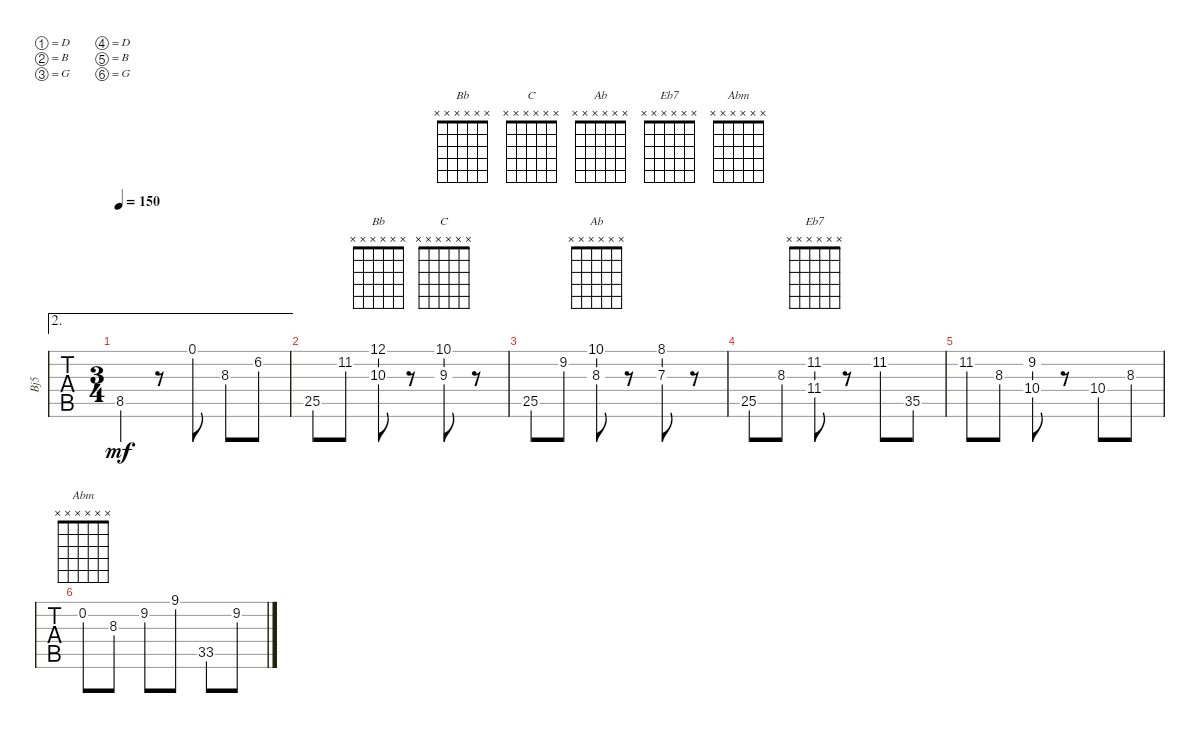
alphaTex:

\defaultSystemsLayout 4
\bracketExtendMode groupsimilarinstruments
\chordDiagramsInScore
\track ("Banjo" "Bj5") {instrument banjo}
\staff {tabs}
\tuning (D4 B3 G3 D3 B2 G2)
\chord ("Bb" x x x x x x)
\chord ("C" x x x x x x)
\chord ("Ab" x x x x x x)
\chord ("Eb7" x x x x x x)
\chord ("Abm" x x x x x x)
\ae 2
\ts (3 4)
\tempo 150
\clef g2
\ks eb
8.5{acc forcenatural}.4{dy mf} r.8 0.1{acc forcenatural}.8 8.3{acc b}.8 6.2{acc forcenatural}.8 |
25.5{acc forcenatural}.8 11.2{acc b}.8 (12.1{acc forcenatural} 10.3{acc forcenatural}).8{ch "Bb"} r.8 (10.1{acc forcenatural} 9.3{acc forcenatural}).8{ch "C"} r.8 |
25.5{acc forcenatural}.8 9.2{acc b}.8 (8.3{acc b} 10.1{acc forcenatural}).8{ch "Ab"} r.8 (8.1{acc b} 7.3{acc forcenatural}).8 r.8 |
25.5{acc forcenatural}.8 8.3{acc b}.8 (11.2{acc b} 11.4{acc b}).8{ch "Eb7"} r.8 11.2{acc b}.8 35.5{acc b}.8 |
11.2{acc b}.8 8.3{acc b}.8 (10.4{acc forcenatural} 9.2{acc b}).8 r.8 10.4{acc forcenatural}.8 8.3{acc b}.8 |
0.2{acc forcenatural}.8{ch "Abm"} 8.3{acc b}.8 9.2{acc b}.8 9.1{acc forcenatural}.8 33.5{acc b}.8 9.2{acc b}.8
